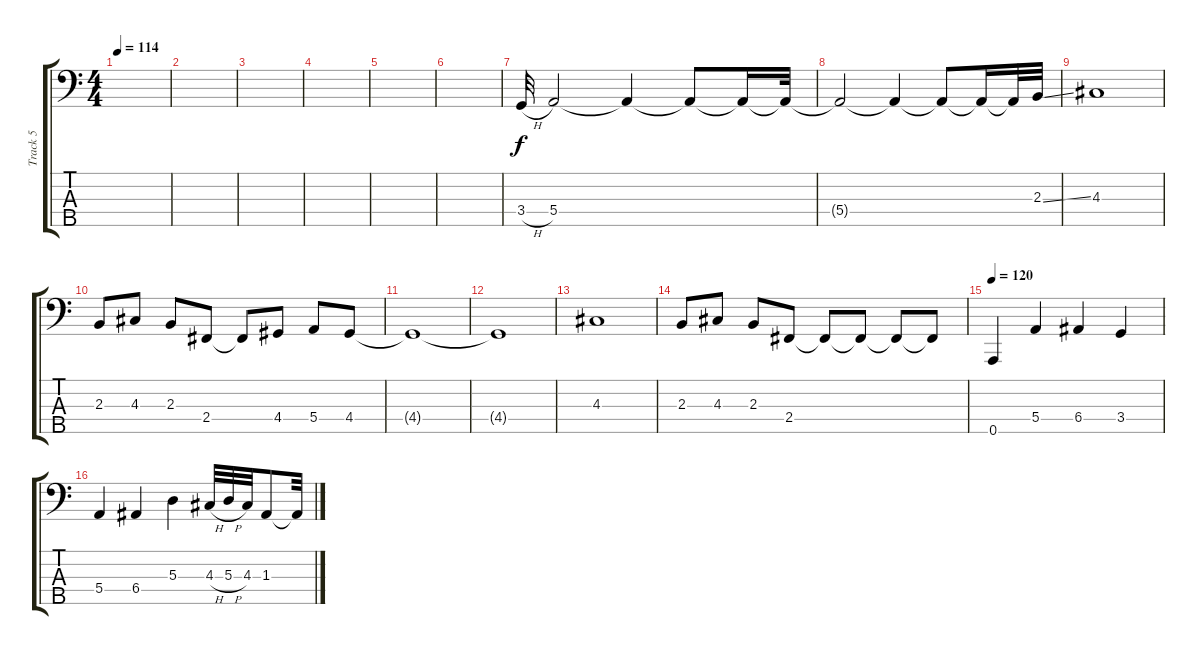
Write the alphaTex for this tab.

\track ("Track 5" "Track 5") {instrument electricbasspick}
\staff {score tabs}
\tuning (G2 D2 A1 E1 A0) {hide}
\ts (4 4)
\tempo 114
\clef f4
\ks c
|
|
|
|
|
|
3.4{h}.32 5.4.2 5.4{t}.4 5.4{t}.8 5.4{t}.16 5.4{t}.32 |
5.4{t}.2 5.4{t}.4 5.4{t}.8 5.4{t}.16 5.4{t}.32 2.3{ss}.32 |
4.3.1 |
2.3.8 4.3.8 2.3.8 2.4.8 2.4{t}.8 4.4.8 5.4.8 4.4.8 |
4.4{t}.1 |
4.4{t}.1 |
4.3.1 |
2.3.8 4.3.8 2.3.8 2.4.8 2.4{t}.8 2.4{t}.8 2.4{t}.8 2.4{t}.8 |
\tempo 120
0.5.4 5.4.4 6.4.4 3.4.4 |
5.4.4 6.4.4 5.3.4 4.3{h}.32 5.3{h}.32 4.3.32 1.3.8 1.3{t}.32
